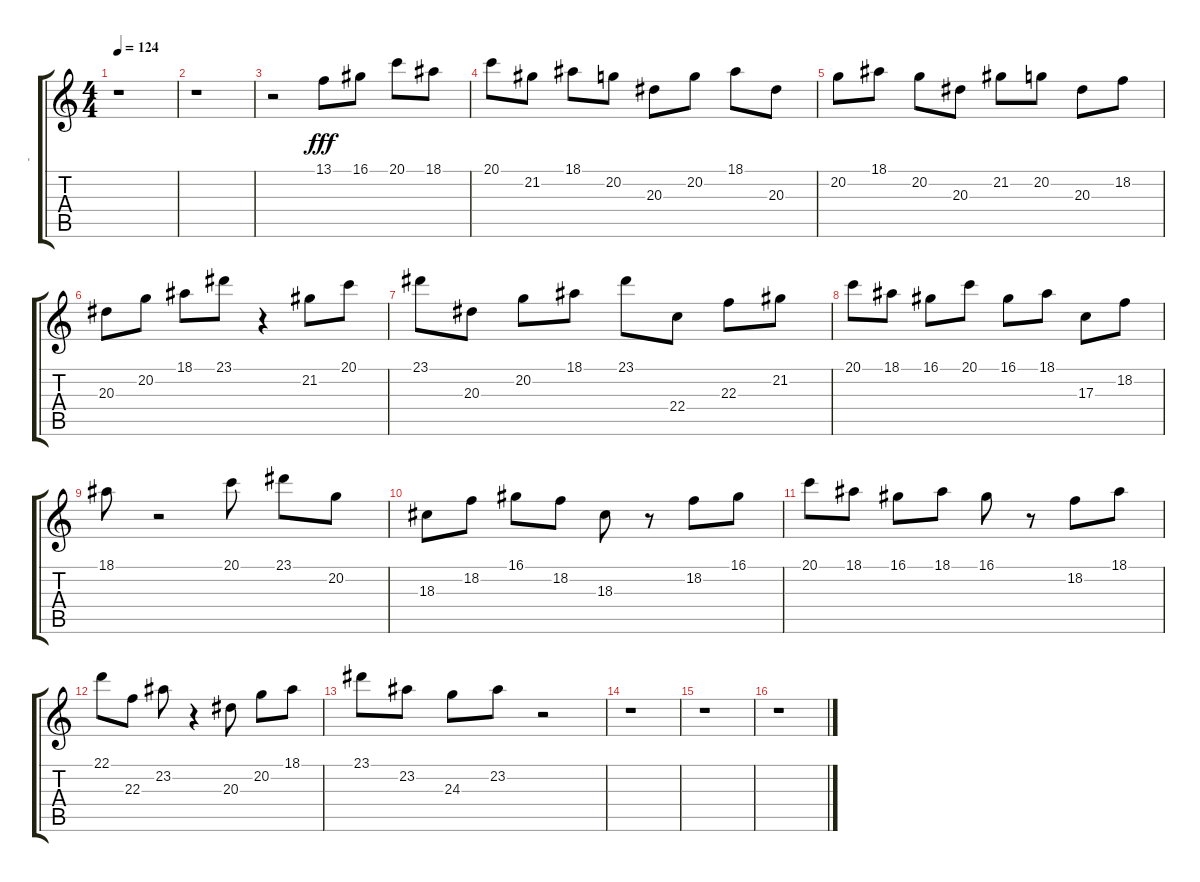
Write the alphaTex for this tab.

\track ("-" "-") {instrument rockorgan}
\staff {score tabs}
\tuning (E4 B3 G3 D3 A2 E2) {hide}
\ts (4 4)
\tempo 124
\clef g2
\ks c
r.1{dy fff} |
r.1 |
r.2 13.1.8{volume 5 instrument lead1square} 16.1.8 20.1.8 18.1.8 |
20.1.8 21.2.8 18.1.8 20.2.8 20.3.8 20.2.8 18.1.8 20.3.8 |
20.2.8{volume 5} 18.1.8{volume 5} 20.2.8{volume 5} 20.3.8{volume 6} 21.2.8{volume 6} 20.2.8{volume 6} 20.3.8{volume 6} 18.2.8{volume 7} |
20.3.8{volume 7} 20.2.8{volume 8} 18.1.8{volume 8} 23.1.8{volume 8} r.4 21.2.8 20.1.8 |
23.1.8 20.3.8{volume 2} 20.2.8 18.1.8{volume 3} 23.1.8 22.4.8{volume 3} 22.3.8 21.2.8{volume 4} |
20.1.8 18.1.8{volume 4} 16.1.8 20.1.8{volume 4} 16.1.8 18.1.8{volume 5} 17.3.8 18.2.8{volume 6} |
18.1.8 r.2 20.1.8{volume 7} 23.1.8 20.2.8{volume 7} |
18.3.8 18.2.8{volume 8} 16.1.8 18.2.8{volume 8} 18.3.8 r.8 18.2.8{volume 9} 16.1.8{volume 9} |
20.1.8 18.1.8{volume 10} 16.1.8 18.1.8{volume 9} 16.1.8 r.8 18.2.8{volume 8} 18.1.8{volume 7} |
22.1.8 22.3.8{volume 6} 23.2.8 r.4 20.3.8{volume 4} 20.2.8 18.1.8{volume 3} |
23.1.8 23.2.8{volume 2} 24.3.8 23.2.8 r.2 |
r.1 |
r.1 |
r.1
